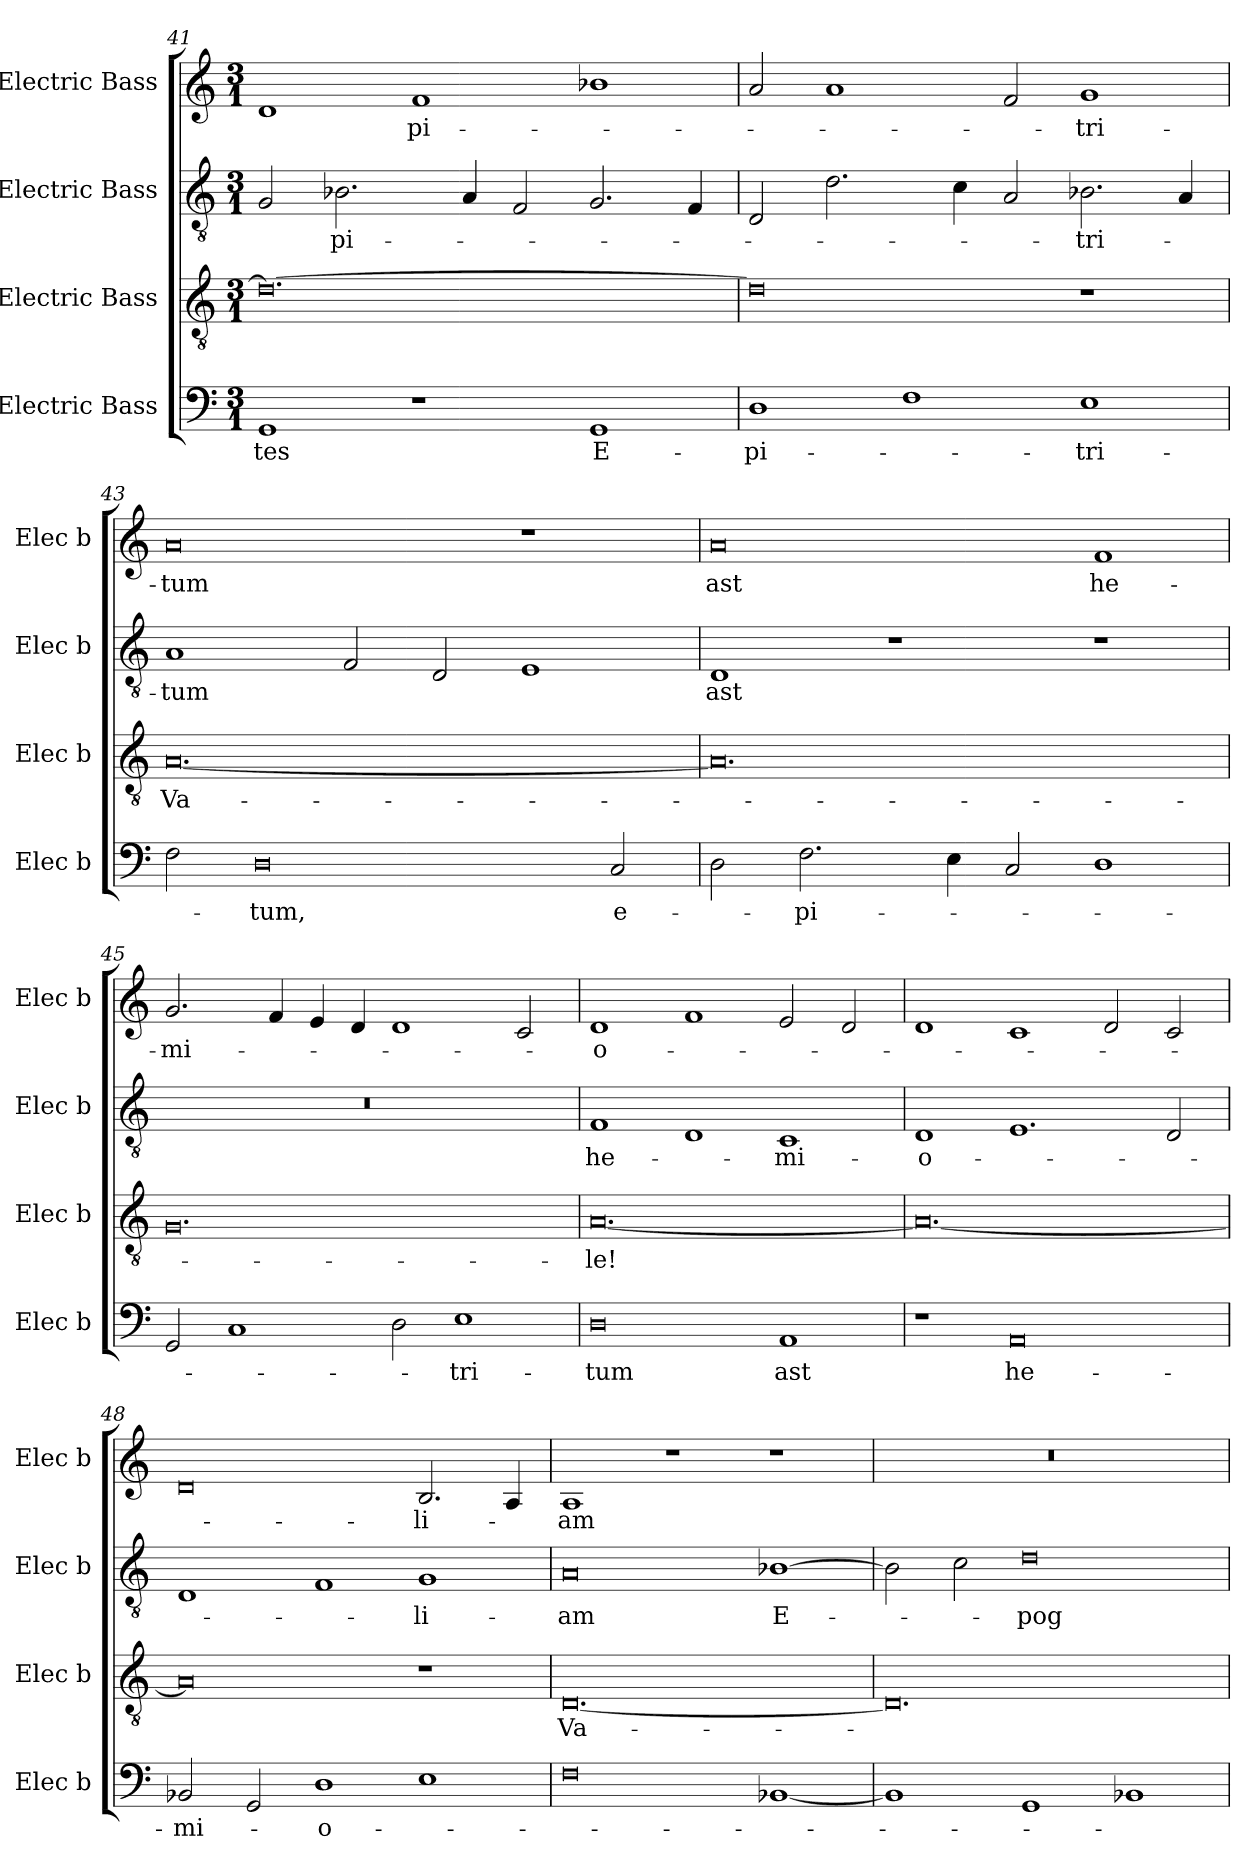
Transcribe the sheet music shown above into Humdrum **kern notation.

**kern	**text	**kern	**text	**kern	**text	**kern	**text
*part4	*part4	*part3	*part3	*part2	*part2	*part1	*part1
*staff4	*staff4	*staff3	*staff3	*staff2	*staff2	*staff1	*staff1
*I"Electric Bass	*	*I"Electric Bass	*	*I"Electric Bass	*	*I"Electric Bass	*
*I'Elec b	*	*I'Elec b	*	*I'Elec b	*	*I'Elec b	*
!!LO:PB:g=z
*clefF4	*	*clefGv2	*	*clefGv2	*	*clefG2	*
*M3/1	*	*M3/1	*	*M3/1	*	*M3/1	*
=41	=41	=41	=41	=41	=41	=41	=41
!	!LO:LY:b	!	!	!	!	!	!
1GG	-tes	0.d_	.	2G/	.	1d	.
!	!	!	!	!	!LO:LY:b	!	!
.	.	.	.	2.B-X\	-pi-	.	.
!	!	!	!	!	!	!	!LO:LY:b
1r	.	.	.	.	.	1f	-pi-
.	.	.	.	4A/	.	.	.
.	.	.	.	2F/	.	.	.
!	!LO:LY:b	!	!	!	!	!	!
1GG	E-	.	.	2.G/	.	1b-X	.
.	.	.	.	4F/	.	.	.
=42	=42	=42	=42	=42	=42	=42	=42
!	!LO:LY:b	!	!	!	!	!	!
1D	-pi-	0d]	.	2D/	.	2a/	.
.	.	.	.	2.d\	.	1a	.
1F	.	.	.	.	.	.	.
.	.	.	.	4c\	.	.	.
.	.	.	.	2A/	.	2f/	.
!	!LO:LY:b	!	!	!	!LO:LY:b	!	!LO:LY:b
1E	-tri-	1r	.	2.B-X\	-tri-	1g	-tri-
.	.	.	.	4A/	.	.	.
=43	=43	=43	=43	=43	=43	=43	=43
!	!	!	!LO:LY:b	!	!LO:LY:b	!	!LO:LY:b
2F\	.	[0.A	Va-	1A	-tum	0a	-tum
!	!LO:LY:b	!	!	!	!	!	!
0D	-tum,	.	.	.	.	.	.
.	.	.	.	2F/	.	.	.
.	.	.	.	2D/	.	.	.
.	.	.	.	1E	.	1r	.
!	!LO:LY:b	!	!	!	!	!	!
2C/	e-	.	.	.	.	.	.
=44	=44	=44	=44	=44	=44	=44	=44
!	!	!	!	!	!LO:LY:b	!	!LO:LY:b
2D\	.	0.A]	.	1D	ast	0a	ast
!	!LO:LY:b	!	!	!	!	!	!
2.F\	-pi-	.	.	.	.	.	.
.	.	.	.	1r	.	.	.
4E\	.	.	.	.	.	.	.
2C/	.	.	.	.	.	.	.
!	!	!	!	!	!	!	!LO:LY:b
1D	.	.	.	1r	.	1f	he-
=45	=45	=45	=45	=45	=45	=45	=45
!	!	!	!	!	!	!	!LO:LY:b
2GG/	.	0.G	.	0.r	.	2.g/	-mi-
1C	.	.	.	.	.	.	.
.	.	.	.	.	.	4f/	.
.	.	.	.	.	.	4e/	.
.	.	.	.	.	.	4d/	.
2D\	.	.	.	.	.	1d	.
!	!LO:LY:b	!	!	!	!	!	!
1E	-tri-	.	.	.	.	.	.
.	.	.	.	.	.	2c/	.
!!LO:LB:g=z
=46	=46	=46	=46	=46	=46	=46	=46
!	!LO:LY:b	!	!LO:LY:b	!	!LO:LY:b	!	!LO:LY:b
0D	-tum	[0.A	-le!	1F	he-	1d	-o-
.	.	.	.	1D	.	1f	.
!	!LO:LY:b	!	!	!	!LO:LY:b	!	!
1AA	ast	.	.	1C	-mi-	2e/	.
.	.	.	.	.	.	2d/	.
=47	=47	=47	=47	=47	=47	=47	=47
!	!	!	!	!	!LO:LY:b	!	!
1r	.	0.A_	.	1D	-o-	1d	.
!	!LO:LY:b	!	!	!	!	!	!
0AA	he-	.	.	1.E	.	1c	.
.	.	.	.	.	.	2d/	.
.	.	.	.	2D/	.	2c/	.
=48	=48	=48	=48	=48	=48	=48	=48
!	!LO:LY:b	!	!	!	!	!	!
2BB-X/	-mi-	0A]	.	1D	.	0d	.
2GG/	.	.	.	.	.	.	.
!	!LO:LY:b	!	!	!	!	!	!
1D	-o-	.	.	1F	.	.	.
!	!	!	!	!	!LO:LY:b	!	!LO:LY:b
1E	.	1r	.	1G	-li-	2.B/	-li-
.	.	.	.	.	.	4A/	.
=49	=49	=49	=49	=49	=49	=49	=49
!	!	!	!LO:LY:b	!	!LO:LY:b	!	!LO:LY:b
0F	.	[0.D	Va-	0A	-am	1A	-am
.	.	.	.	.	.	1r	.
!	!	!	!	!	!LO:LY:b	!	!
[1BB-X	.	.	.	[1B-X	E-	1r	.
=50	=50	=50	=50	=50	=50	=50	=50
1BB-]	.	0.D]	.	2B-\]	.	0.r	.
.	.	.	.	2c\	.	.	.
!	!	!	!	!	!LO:LY:b	!	!
1GG	.	.	.	0d	-pog-	.	.
1BB-X	.	.	.	.	.	.	.
=	=	=	=	=	=	=	=
*-	*-	*-	*-	*-	*-	*-	*-
